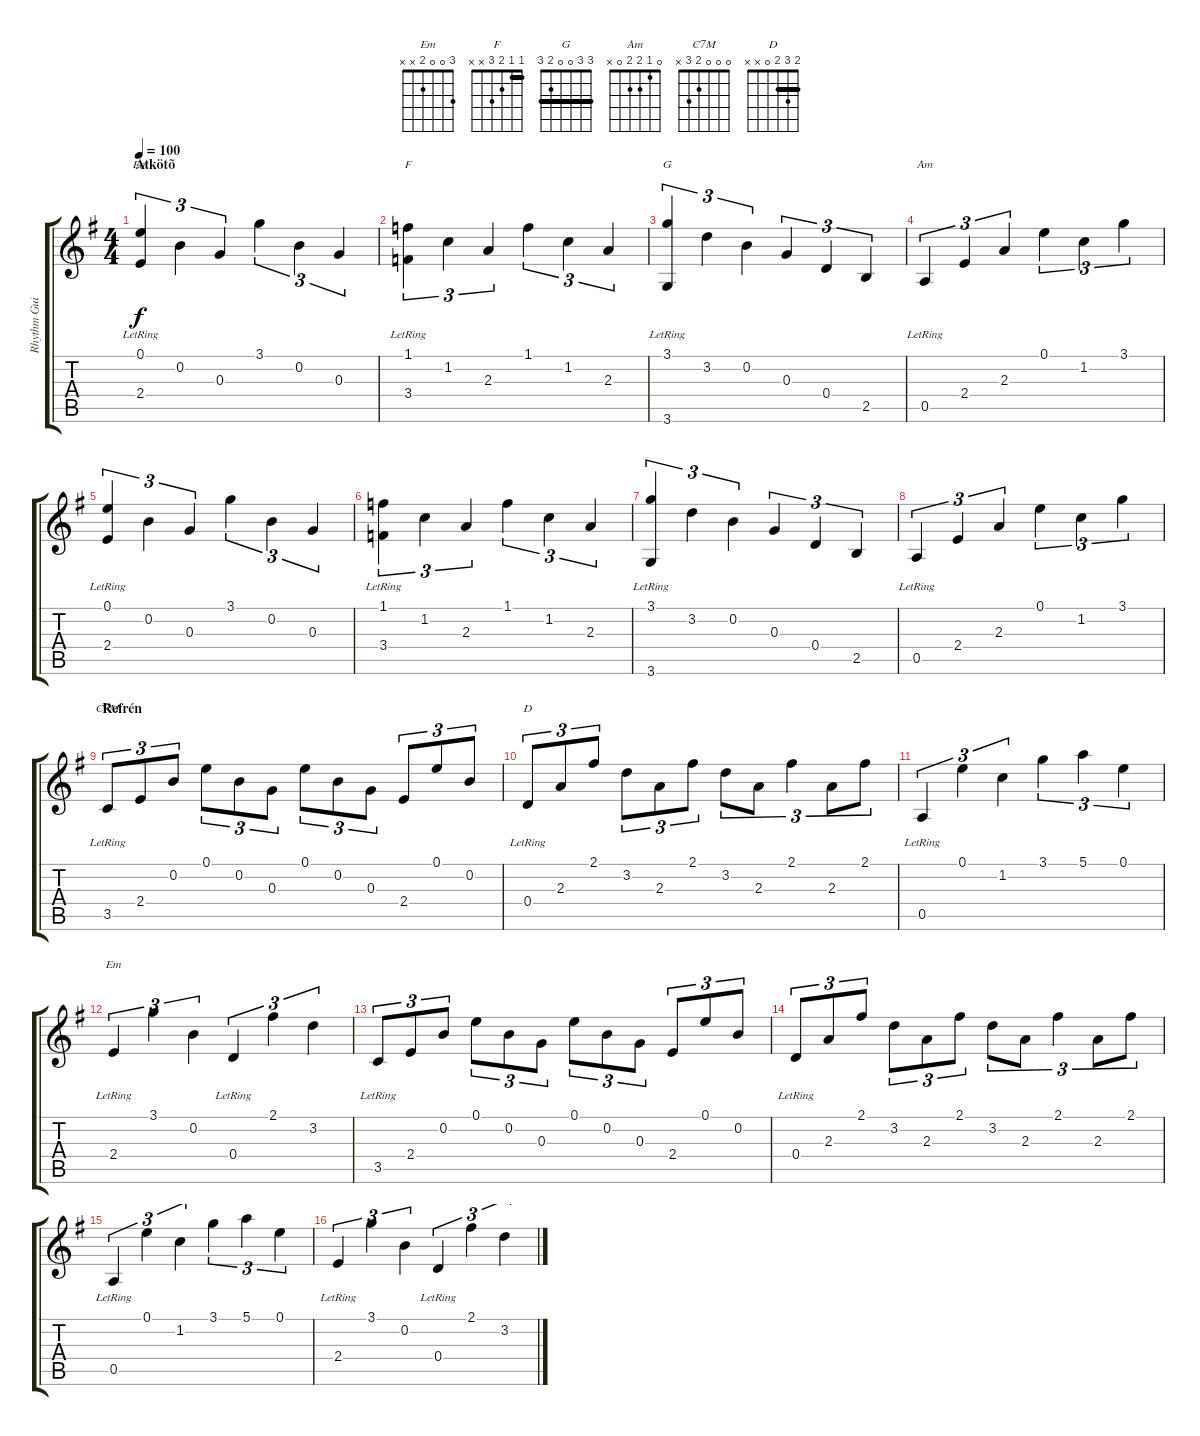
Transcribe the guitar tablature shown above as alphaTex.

\track ("Rhythm Guitar" "Rhythm Gui") {instrument electricguitarjazz}
\staff {score tabs}
\tuning (E4 B3 G3 D3 A2 E2) {hide}
\chord ("Em" 0 0 0 2 x x)
\chord ("F" 1 1 2 3 x x) {barre 1}
\chord ("G" 3 3 0 0 2 3) {barre 3}
\chord ("Am" 0 1 2 2 0 x)
\chord ("C7M" 0 0 0 2 3 x)
\chord ("D" 2 3 2 0 x x) {barre 2}
\chord ("Em" 3 0 0 2 x x)
\ts (4 4)
\section ("" "Átkötõ")
\tempo 100
\clef g2
\ks g
(0.1 2.4{lr}).4{tu (3 2) ch "Em" dy f} 0.2.4{tu (3 2)} 0.3.4{tu (3 2)} 3.1.4{tu (3 2)} 0.2.4{tu (3 2)} 0.3.4{tu (3 2)} |
(1.1 3.4{lr}).4{tu (3 2) ch "F"} 1.2.4{tu (3 2)} 2.3.4{tu (3 2)} 1.1.4{tu (3 2)} 1.2.4{tu (3 2)} 2.3.4{tu (3 2)} |
(3.1 3.6{lr}).4{tu (3 2) ch "G"} 3.2.4{tu (3 2)} 0.2.4{tu (3 2)} 0.3.4{tu (3 2)} 0.4.4{tu (3 2)} 2.5.4{tu (3 2)} |
0.5{lr}.4{tu (3 2) ch "Am"} 2.4.4{tu (3 2)} 2.3.4{tu (3 2)} 0.1.4{tu (3 2)} 1.2.4{tu (3 2)} 3.1.4{tu (3 2)} |
(0.1 2.4{lr}).4{tu (3 2)} 0.2.4{tu (3 2)} 0.3.4{tu (3 2)} 3.1.4{tu (3 2)} 0.2.4{tu (3 2)} 0.3.4{tu (3 2)} |
(1.1 3.4{lr}).4{tu (3 2)} 1.2.4{tu (3 2)} 2.3.4{tu (3 2)} 1.1.4{tu (3 2)} 1.2.4{tu (3 2)} 2.3.4{tu (3 2)} |
(3.1 3.6{lr}).4{tu (3 2)} 3.2.4{tu (3 2)} 0.2.4{tu (3 2)} 0.3.4{tu (3 2)} 0.4.4{tu (3 2)} 2.5.4{tu (3 2)} |
0.5{lr}.4{tu (3 2)} 2.4.4{tu (3 2)} 2.3.4{tu (3 2)} 0.1.4{tu (3 2)} 1.2.4{tu (3 2)} 3.1.4{tu (3 2)} |
\section ("" "Refrén")
3.5{lr}.8{tu (3 2) ch "C7M"} 2.4.8{tu (3 2)} 0.2.8{tu (3 2)} 0.1.8{tu (3 2)} 0.2.8{tu (3 2)} 0.3.8{tu (3 2)} 0.1.8{tu (3 2)} 0.2.8{tu (3 2)} 0.3.8{tu (3 2)} 2.4.8{tu (3 2)} 0.1.8{tu (3 2)} 0.2.8{tu (3 2)} |
0.4{lr}.8{tu (3 2) ch "D"} 2.3.8{tu (3 2)} 2.1.8{tu (3 2)} 3.2.8{tu (3 2)} 2.3.8{tu (3 2)} 2.1.8{tu (3 2)} 3.2.8{tu (3 2)} 2.3.8{tu (3 2)} 2.1.4{tu (3 2)} 2.3.8{tu (3 2)} 2.1.8{tu (3 2)} |
0.5{lr}.4{tu (3 2)} 0.1.4{tu (3 2)} 1.2.4{tu (3 2)} 3.1.4{tu (3 2)} 5.1.4{tu (3 2)} 0.1.4{tu (3 2)} |
2.4{lr}.4{tu (3 2) ch "Em"} 3.1.4{tu (3 2)} 0.2.4{tu (3 2)} 0.4{lr}.4{tu (3 2)} 2.1.4{tu (3 2)} 3.2.4{tu (3 2)} |
3.5{lr}.8{tu (3 2)} 2.4.8{tu (3 2)} 0.2.8{tu (3 2)} 0.1.8{tu (3 2)} 0.2.8{tu (3 2)} 0.3.8{tu (3 2)} 0.1.8{tu (3 2)} 0.2.8{tu (3 2)} 0.3.8{tu (3 2)} 2.4.8{tu (3 2)} 0.1.8{tu (3 2)} 0.2.8{tu (3 2)} |
0.4{lr}.8{tu (3 2)} 2.3.8{tu (3 2)} 2.1.8{tu (3 2)} 3.2.8{tu (3 2)} 2.3.8{tu (3 2)} 2.1.8{tu (3 2)} 3.2.8{tu (3 2)} 2.3.8{tu (3 2)} 2.1.4{tu (3 2)} 2.3.8{tu (3 2)} 2.1.8{tu (3 2)} |
0.5{lr}.4{tu (3 2)} 0.1.4{tu (3 2)} 1.2.4{tu (3 2)} 3.1.4{tu (3 2)} 5.1.4{tu (3 2)} 0.1.4{tu (3 2)} |
2.4{lr}.4{tu (3 2)} 3.1.4{tu (3 2)} 0.2.4{tu (3 2)} 0.4{lr}.4{tu (3 2)} 2.1.4{tu (3 2)} 3.2.4{tu (3 2)}
